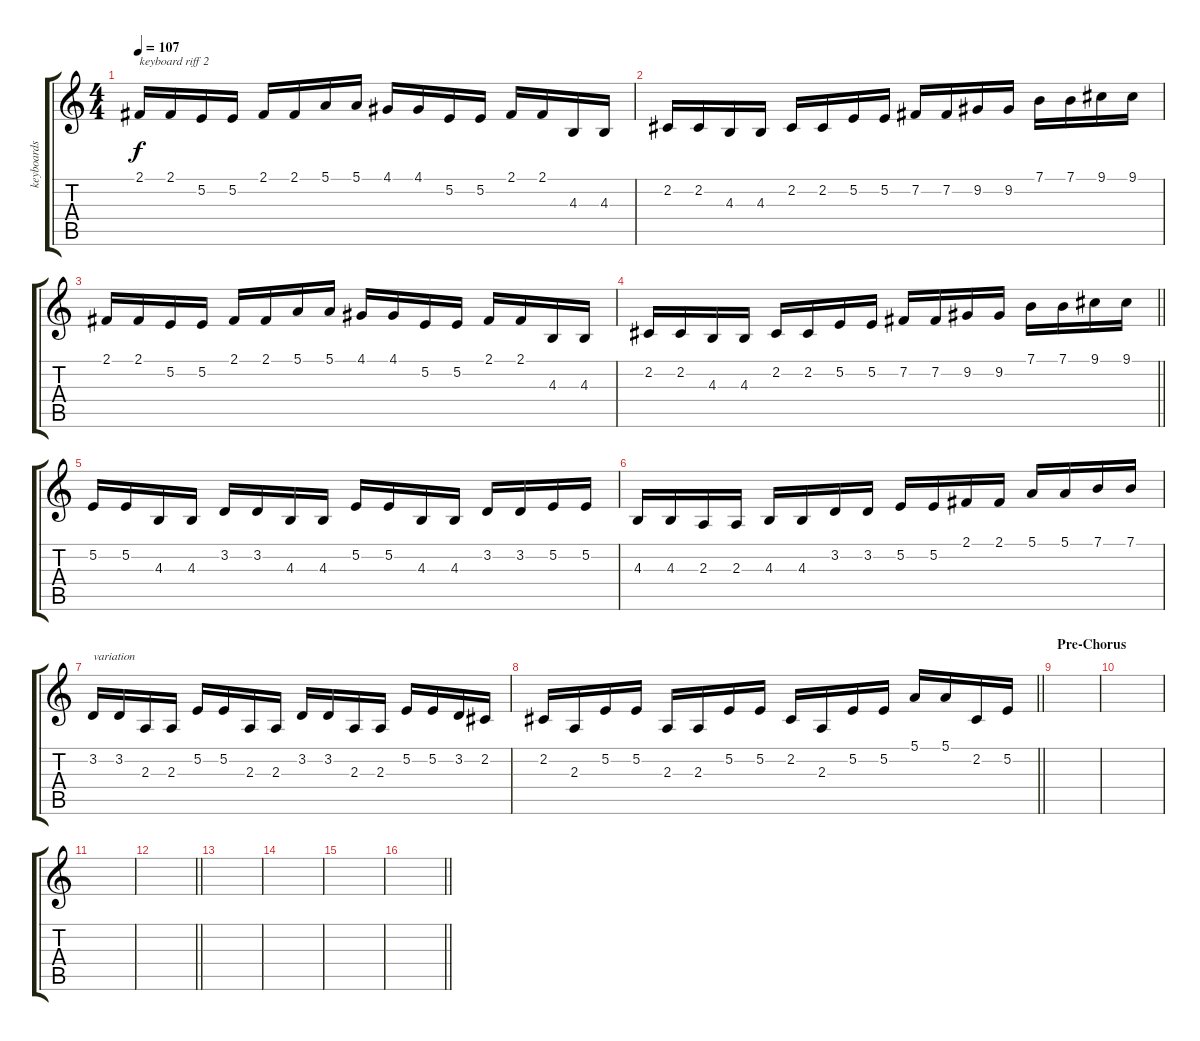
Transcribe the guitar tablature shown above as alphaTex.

\track ("keyboards" "keyboards") {instrument glockenspiel}
\staff {score tabs}
\tuning (E4 B3 G3 D3 A2 E2) {hide}
\ts (4 4)
\tempo 107
\clef g2
\ks c
2.1.16{txt "keyboard riff 2" dy f} 2.1.16 5.2.16 5.2.16 2.1.16 2.1.16 5.1.16 5.1.16 4.1.16 4.1.16 5.2.16 5.2.16 2.1.16 2.1.16 4.3.16 4.3.16 |
2.2.16 2.2.16 4.3.16 4.3.16 2.2.16 2.2.16 5.2.16 5.2.16 7.2.16 7.2.16 9.2.16 9.2.16 7.1.16 7.1.16 9.1.16 9.1.16 |
2.1.16 2.1.16 5.2.16 5.2.16 2.1.16 2.1.16 5.1.16 5.1.16 4.1.16 4.1.16 5.2.16 5.2.16 2.1.16 2.1.16 4.3.16 4.3.16 |
\barLineRight lightlight
2.2.16 2.2.16 4.3.16 4.3.16 2.2.16 2.2.16 5.2.16 5.2.16 7.2.16 7.2.16 9.2.16 9.2.16 7.1.16 7.1.16 9.1.16 9.1.16 |
5.2.16 5.2.16 4.3.16 4.3.16 3.2.16 3.2.16 4.3.16 4.3.16 5.2.16 5.2.16 4.3.16 4.3.16 3.2.16 3.2.16 5.2.16 5.2.16 |
4.3.16 4.3.16 2.3.16 2.3.16 4.3.16 4.3.16 3.2.16 3.2.16 5.2.16 5.2.16 2.1.16 2.1.16 5.1.16 5.1.16 7.1.16 7.1.16 |
3.2.16{txt "variation"} 3.2.16 2.3.16 2.3.16 5.2.16 5.2.16 2.3.16 2.3.16 3.2.16 3.2.16 2.3.16 2.3.16 5.2.16 5.2.16 3.2.16 2.2.16 |
\barLineRight lightlight
2.2.16 2.3.16 5.2.16 5.2.16 2.3.16 2.3.16 5.2.16 5.2.16 2.2.16 2.3.16 5.2.16 5.2.16 5.1.16 5.1.16 2.2.16 5.2.16 |
\section ("" "Pre-Chorus")
|
|
|
\barLineRight lightlight
|
|
|
|
\barLineRight lightlight
